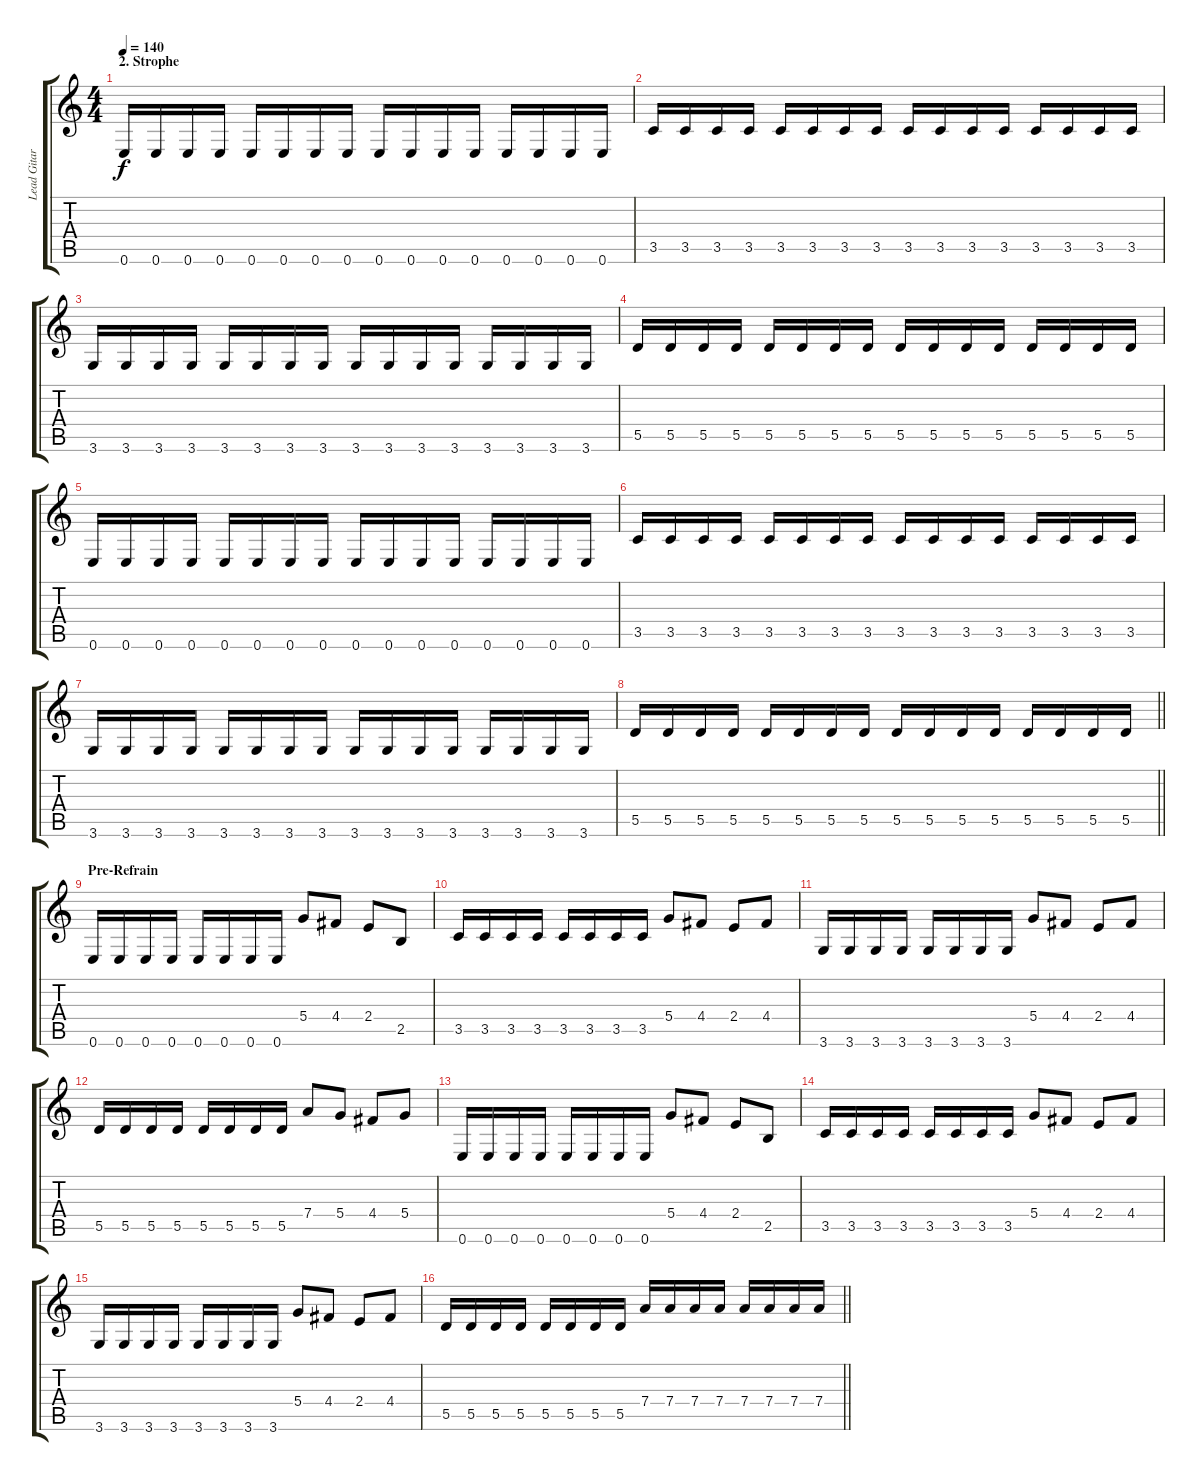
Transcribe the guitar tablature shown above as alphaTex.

\track ("Lead Gitarre" "Lead Gitar") {instrument distortionguitar}
\staff {score tabs}
\tuning (E4 B3 G3 D3 A2 E2) {hide}
\ts (4 4)
\section ("" "2. Strophe")
\tempo 140
\clef g2
\ks c
0.6.16{dy f} 0.6.16 0.6.16 0.6.16 0.6.16 0.6.16 0.6.16 0.6.16 0.6.16 0.6.16 0.6.16 0.6.16 0.6.16 0.6.16 0.6.16 0.6.16 |
3.5.16 3.5.16 3.5.16 3.5.16 3.5.16 3.5.16 3.5.16 3.5.16 3.5.16 3.5.16 3.5.16 3.5.16 3.5.16 3.5.16 3.5.16 3.5.16 |
3.6.16 3.6.16 3.6.16 3.6.16 3.6.16 3.6.16 3.6.16 3.6.16 3.6.16 3.6.16 3.6.16 3.6.16 3.6.16 3.6.16 3.6.16 3.6.16 |
5.5.16 5.5.16 5.5.16 5.5.16 5.5.16 5.5.16 5.5.16 5.5.16 5.5.16 5.5.16 5.5.16 5.5.16 5.5.16 5.5.16 5.5.16 5.5.16 |
0.6.16 0.6.16 0.6.16 0.6.16 0.6.16 0.6.16 0.6.16 0.6.16 0.6.16 0.6.16 0.6.16 0.6.16 0.6.16 0.6.16 0.6.16 0.6.16 |
3.5.16 3.5.16 3.5.16 3.5.16 3.5.16 3.5.16 3.5.16 3.5.16 3.5.16 3.5.16 3.5.16 3.5.16 3.5.16 3.5.16 3.5.16 3.5.16 |
3.6.16 3.6.16 3.6.16 3.6.16 3.6.16 3.6.16 3.6.16 3.6.16 3.6.16 3.6.16 3.6.16 3.6.16 3.6.16 3.6.16 3.6.16 3.6.16 |
\barLineRight lightlight
5.5.16 5.5.16 5.5.16 5.5.16 5.5.16 5.5.16 5.5.16 5.5.16 5.5.16 5.5.16 5.5.16 5.5.16 5.5.16 5.5.16 5.5.16 5.5.16 |
\section ("" "Pre-Refrain")
0.6.16 0.6.16 0.6.16 0.6.16 0.6.16 0.6.16 0.6.16 0.6.16 5.4.8 4.4.8 2.4.8 2.5.8 |
3.5.16 3.5.16 3.5.16 3.5.16 3.5.16 3.5.16 3.5.16 3.5.16 5.4.8 4.4.8 2.4.8 4.4.8 |
3.6.16 3.6.16 3.6.16 3.6.16 3.6.16 3.6.16 3.6.16 3.6.16 5.4.8 4.4.8 2.4.8 4.4.8 |
5.5.16 5.5.16 5.5.16 5.5.16 5.5.16 5.5.16 5.5.16 5.5.16 7.4.8 5.4.8 4.4.8 5.4.8 |
0.6.16 0.6.16 0.6.16 0.6.16 0.6.16 0.6.16 0.6.16 0.6.16 5.4.8 4.4.8 2.4.8 2.5.8 |
3.5.16 3.5.16 3.5.16 3.5.16 3.5.16 3.5.16 3.5.16 3.5.16 5.4.8 4.4.8 2.4.8 4.4.8 |
3.6.16 3.6.16 3.6.16 3.6.16 3.6.16 3.6.16 3.6.16 3.6.16 5.4.8 4.4.8 2.4.8 4.4.8 |
\barLineRight lightlight
5.5.16 5.5.16 5.5.16 5.5.16 5.5.16 5.5.16 5.5.16 5.5.16 7.4.16 7.4.16 7.4.16 7.4.16 7.4.16 7.4.16 7.4.16 7.4.16
